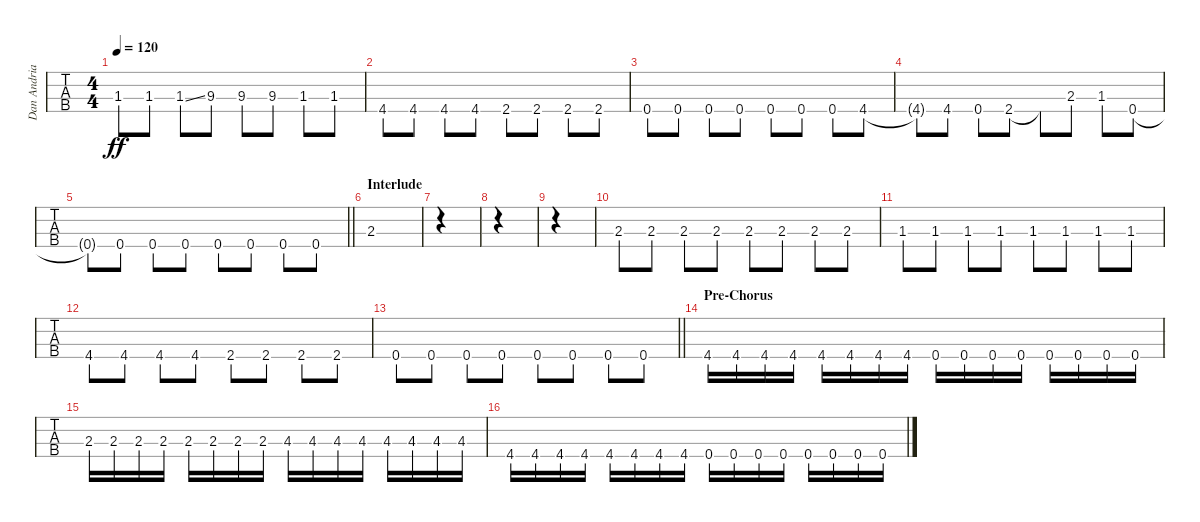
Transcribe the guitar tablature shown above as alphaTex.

\track ("Dan Andriano - Bass" "Dan Andria") {instrument electricbassfinger}
\staff {tabs}
\tuning (G2 D2 A1 E1) {hide}
\ts (4 4)
\tempo 120
\clef f4
\ks b
1.3.8{dy ff} 1.3.8 1.3{ss}.8 9.3.8 9.3.8 9.3.8 1.3.8 1.3.8 |
4.4.8 4.4.8 4.4.8 4.4.8 2.4.8 2.4.8 2.4.8 2.4.8 |
0.4.8 0.4.8 0.4.8 0.4.8 0.4.8 0.4.8 0.4.8 4.4.8 |
4.4{t}.8 4.4.8 0.4.8 2.4.8 2.4{t}.8 2.3.8 1.3.8 0.4.8 |
\barLineRight lightlight
0.4{t}.8 0.4.8 0.4.8 0.4.8 0.4.8 0.4.8 0.4.8 0.4.8 |
\section ("" "Interlude")
2.3.1 |
|
|
|
2.3.8 2.3.8 2.3.8 2.3.8 2.3.8 2.3.8 2.3.8 2.3.8 |
1.3.8 1.3.8 1.3.8 1.3.8 1.3.8 1.3.8 1.3.8 1.3.8 |
4.4.8 4.4.8 4.4.8 4.4.8 2.4.8 2.4.8 2.4.8 2.4.8 |
\barLineRight lightlight
0.4.8 0.4.8 0.4.8 0.4.8 0.4.8 0.4.8 0.4.8 0.4.8 |
\section ("" "Pre-Chorus")
4.4.16 4.4.16 4.4.16 4.4.16 4.4.16 4.4.16 4.4.16 4.4.16 0.4.16 0.4.16 0.4.16 0.4.16 0.4.16 0.4.16 0.4.16 0.4.16 |
2.3.16 2.3.16 2.3.16 2.3.16 2.3.16 2.3.16 2.3.16 2.3.16 4.3.16 4.3.16 4.3.16 4.3.16 4.3.16 4.3.16 4.3.16 4.3.16 |
4.4.16 4.4.16 4.4.16 4.4.16 4.4.16 4.4.16 4.4.16 4.4.16 0.4.16 0.4.16 0.4.16 0.4.16 0.4.16 0.4.16 0.4.16 0.4.16
